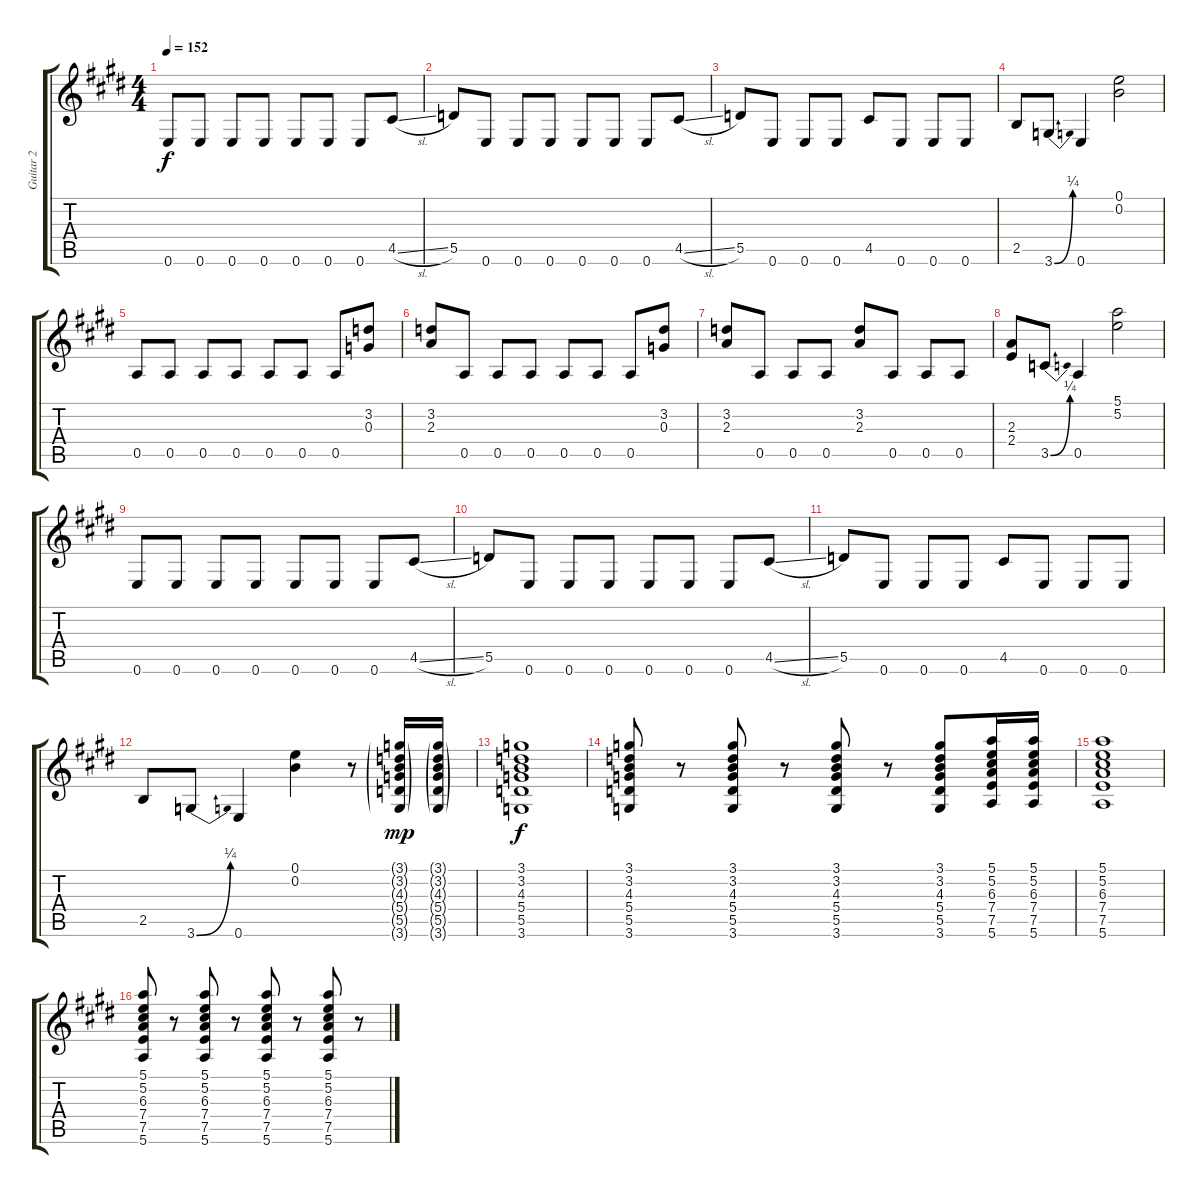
\track ("Guitar 2" "Guitar 2") {instrument overdrivenguitar}
\staff {score tabs}
\tuning (E4 B3 G3 D3 A2 E2) {hide}
\ts (4 4)
\tempo 152
\clef g2
\ks e
0.6.8{dy f} 0.6.8 0.6.8 0.6.8 0.6.8 0.6.8 0.6.8 4.5{sl}.8 |
5.5.8 0.6.8 0.6.8 0.6.8 0.6.8 0.6.8 0.6.8 4.5{sl}.8 |
5.5.8 0.6.8 0.6.8 0.6.8 4.5.8 0.6.8 0.6.8 0.6.8 |
2.5.8 3.6{be (bend 0 0 60 1)}.8 0.6.4 (0.1 0.2).2 |
0.5.8 0.5.8 0.5.8 0.5.8 0.5.8 0.5.8 0.5.8 (3.2 0.3).8 |
(3.2 2.3).8 0.5.8 0.5.8 0.5.8 0.5.8 0.5.8 0.5.8 (3.2 0.3).8 |
(3.2 2.3).8 0.5.8 0.5.8 0.5.8 (3.2 2.3).8 0.5.8 0.5.8 0.5.8 |
(2.3 2.4).8 3.5{be (bend 0 0 60 1)}.8 0.5.4 (5.1 5.2).2 |
0.6.8 0.6.8 0.6.8 0.6.8 0.6.8 0.6.8 0.6.8 4.5{sl}.8 |
5.5.8 0.6.8 0.6.8 0.6.8 0.6.8 0.6.8 0.6.8 4.5{sl}.8 |
5.5.8 0.6.8 0.6.8 0.6.8 4.5.8 0.6.8 0.6.8 0.6.8 |
2.5.8 3.6{be (bend 0 0 60 1)}.8 0.6.4 (0.1 0.2).4 r.8 (3.1{g} 3.2{g} 4.3{g} 5.4{g} 5.5{g} 3.6{g}).16{dy mp} (3.1{g} 3.2{g} 4.3{g} 5.4{g} 5.5{g} 3.6{g}).16 |
(3.1 3.2 4.3 5.4 5.5 3.6).1{dy f} |
(3.1 3.2 4.3 5.4 5.5 3.6).8 r.8 (3.1 3.2 4.3 5.4 5.5 3.6).8 r.8 (3.1 3.2 4.3 5.4 5.5 3.6).8 r.8 (3.1 3.2 4.3 5.4 5.5 3.6).8 (5.1 5.2 6.3 7.4 7.5 5.6).16 (5.1 5.2 6.3 7.4 7.5 5.6).16 |
(5.1 5.2 6.3 7.4 7.5 5.6).1 |
(5.1 5.2 6.3 7.4 7.5 5.6).8 r.8 (5.1 5.2 6.3 7.4 7.5 5.6).8 r.8 (5.1 5.2 6.3 7.4 7.5 5.6).8 r.8 (5.1 5.2 6.3 7.4 7.5 5.6).8 r.8
